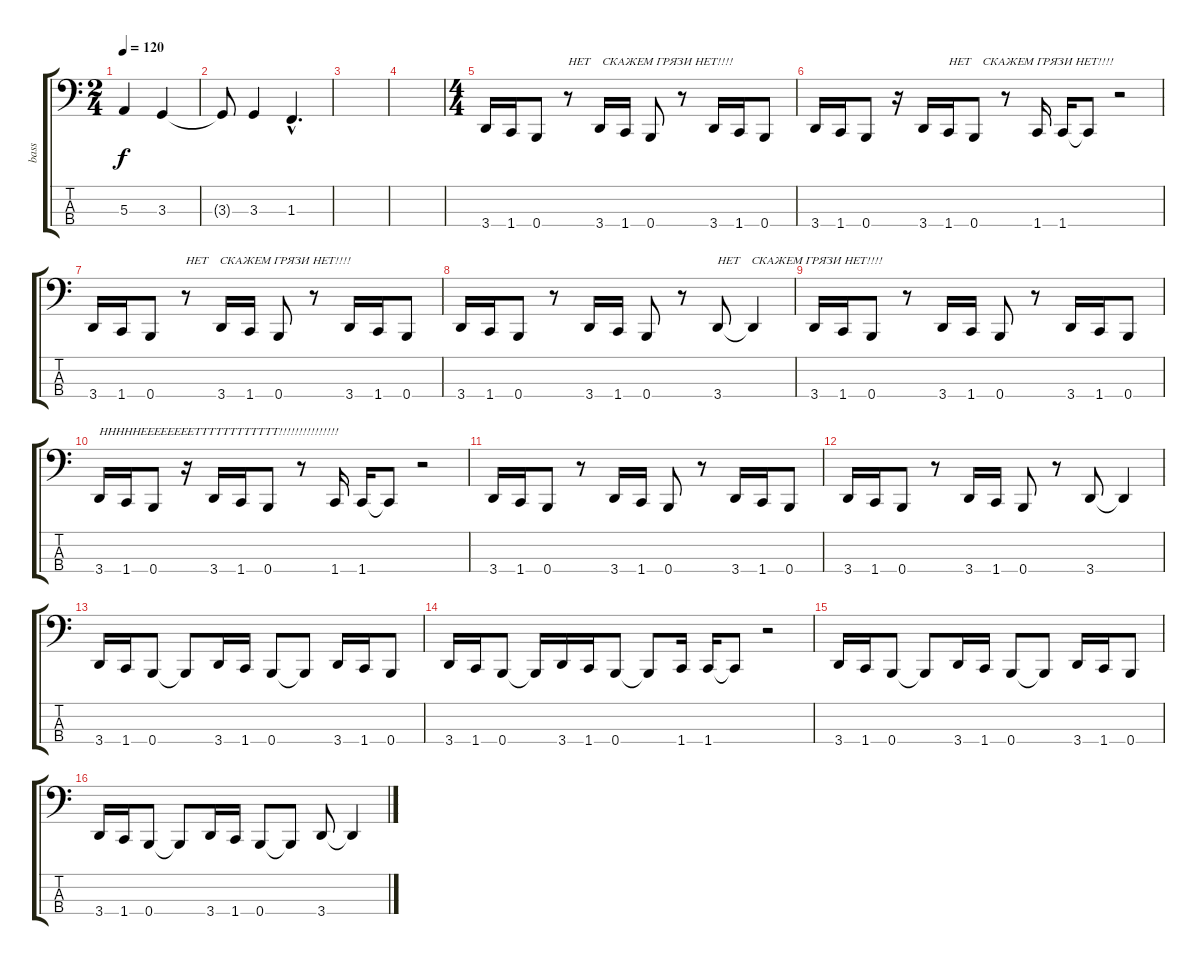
\track ("bass" "bass") {instrument slapbass2}
\staff {score tabs}
\tuning (D2 A1 E1 B0) {hide}
\ts (2 4)
\tempo 120
\clef f4
\ks c
5.3{t}.4{dy f} 3.3.4 |
3.3{t}.8 3.3.4 1.3{hac}.4{d} |
|
|
\ts (4 4)
3.4.16 1.4.16 0.4.8 r.8{txt "НЕТ    СКАЖЕМ ГРЯЗИ НЕТ!!!!"} 3.4.16 1.4.16 0.4.8 r.8 3.4.16 1.4.16 0.4.8 |
3.4.16 1.4.16 0.4.8 r.16 3.4.16 1.4.16{txt "НЕТ    СКАЖЕМ ГРЯЗИ НЕТ!!!!"} 0.4.8 r.8 1.4.16 1.4.16 1.4{t}.8 r.2 |
3.4.16 1.4.16 0.4.8 r.8{txt "НЕТ    СКАЖЕМ ГРЯЗИ НЕТ!!!!"} 3.4.16 1.4.16 0.4.8 r.8 3.4.16 1.4.16 0.4.8 |
3.4.16 1.4.16 0.4.8 r.8 3.4.16 1.4.16 0.4.8 r.8 3.4.8{txt "НЕТ    СКАЖЕМ ГРЯЗИ НЕТ!!!!"} 3.4{t}.4 |
3.4.16 1.4.16 0.4.8 r.8 3.4.16 1.4.16 0.4.8 r.8 3.4.16 1.4.16 0.4.8 |
3.4.16{txt "НННННЕЕЕЕЕЕЕЕТТТТТТТТТТТТ!!!!!!!!!!!!!!!"} 1.4.16 0.4.8 r.16 3.4.16 1.4.16 0.4.8 r.8 1.4.16 1.4.16 1.4{t}.8 r.2 |
3.4.16 1.4.16 0.4.8 r.8 3.4.16 1.4.16 0.4.8 r.8 3.4.16 1.4.16 0.4.8 |
3.4.16 1.4.16 0.4.8 r.8 3.4.16 1.4.16 0.4.8 r.8 3.4.8 3.4{t}.4 |
3.4.16 1.4.16 0.4.8 0.4{t}.8 3.4.16 1.4.16 0.4.8 0.4{t}.8 3.4.16 1.4.16 0.4.8 |
3.4.16 1.4.16 0.4.8 0.4{t}.16 3.4.16 1.4.16 0.4.8 0.4{t}.8 1.4.16 1.4.16 1.4{t}.8 r.2 |
3.4.16 1.4.16 0.4.8 0.4{t}.8 3.4.16 1.4.16 0.4.8 0.4{t}.8 3.4.16 1.4.16 0.4.8 |
3.4.16 1.4.16 0.4.8 0.4{t}.8 3.4.16 1.4.16 0.4.8 0.4{t}.8 3.4.8 3.4{t}.4
